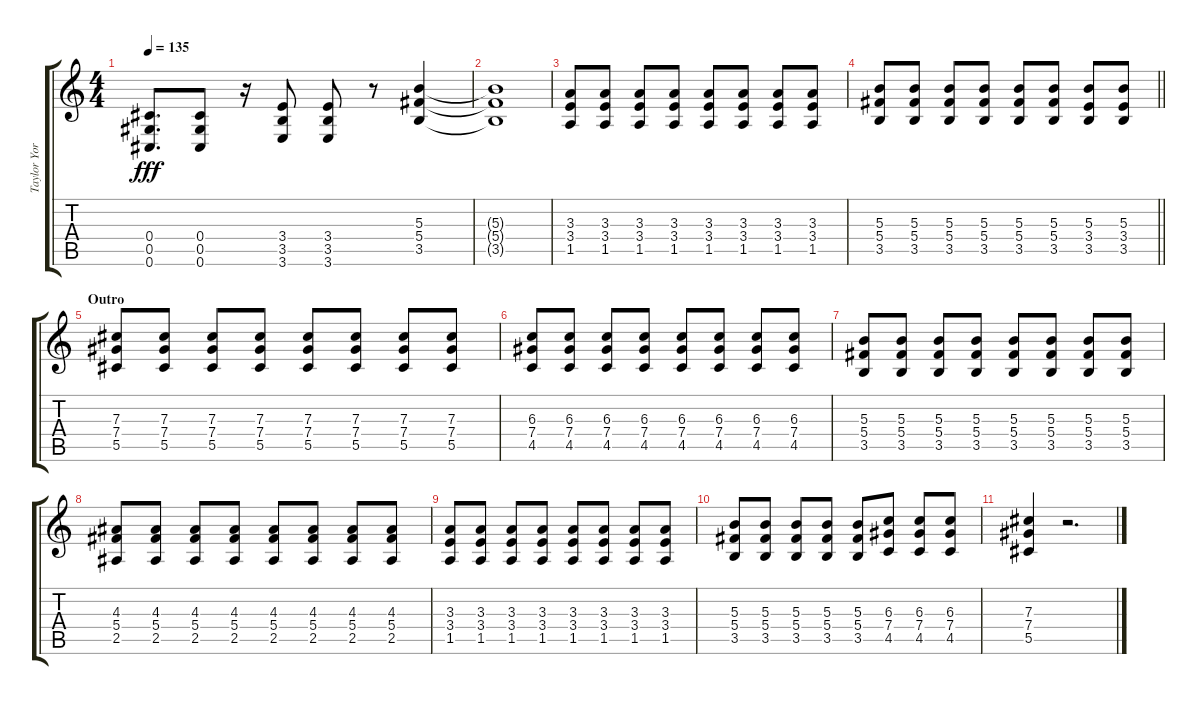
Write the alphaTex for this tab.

\track ("Taylor York (Rhythm Guitar)" "Taylor Yor") {instrument overdrivenguitar}
\staff {score tabs}
\tuning (Eb4 Bb3 Gb3 Db3 Ab2 Db2) {hide}
\ts (4 4)
\tempo 135
\clef g2
\ks c
(0.4 0.5 0.6).8{d dy fff} (0.4 0.5 0.6).8 r.16 (3.4 3.5 3.6).8 (3.4 3.5 3.6).8 r.8 (5.3 5.4 3.5).4 |
(5.3{t} 5.4{t} 3.5{t}).1 |
(3.3 3.4 1.5).8 (3.3 3.4 1.5).8 (3.3 3.4 1.5).8 (3.3 3.4 1.5).8 (3.3 3.4 1.5).8 (3.3 3.4 1.5).8 (3.3 3.4 1.5).8 (3.3 3.4 1.5).8 |
\barLineRight lightlight
(5.3 5.4 3.5).8 (5.3 5.4 3.5).8 (5.3 5.4 3.5).8 (5.3 5.4 3.5).8 (5.3 5.4 3.5).8 (5.3 5.4 3.5).8 (5.3 3.4 3.5).8 (5.3 3.4 3.5).8 |
\section ("" "Outro")
(7.3 7.4 5.5).8 (7.3 7.4 5.5).8 (7.3 7.4 5.5).8 (7.3 7.4 5.5).8 (7.3 7.4 5.5).8 (7.3 7.4 5.5).8 (7.3 7.4 5.5).8 (7.3 7.4 5.5).8 |
(6.3 7.4 4.5).8 (6.3 7.4 4.5).8 (6.3 7.4 4.5).8 (6.3 7.4 4.5).8 (6.3 7.4 4.5).8 (6.3 7.4 4.5).8 (6.3 7.4 4.5).8 (6.3 7.4 4.5).8 |
(5.3 5.4 3.5).8 (5.3 5.4 3.5).8 (5.3 5.4 3.5).8 (5.3 5.4 3.5).8 (5.3 5.4 3.5).8 (5.3 5.4 3.5).8 (5.3 5.4 3.5).8 (5.3 5.4 3.5).8 |
(4.3 5.4 2.5).8 (4.3 5.4 2.5).8 (4.3 5.4 2.5).8 (4.3 5.4 2.5).8 (4.3 5.4 2.5).8 (4.3 5.4 2.5).8 (4.3 5.4 2.5).8 (4.3 5.4 2.5).8 |
(3.3 3.4 1.5).8 (3.3 3.4 1.5).8 (3.3 3.4 1.5).8 (3.3 3.4 1.5).8 (3.3 3.4 1.5).8 (3.3 3.4 1.5).8 (3.3 3.4 1.5).8 (3.3 3.4 1.5).8 |
(5.3 5.4 3.5).8 (5.3 5.4 3.5).8 (5.3 5.4 3.5).8 (5.3 5.4 3.5).8 (5.3 5.4 3.5).8 (6.3 7.4 4.5).8 (6.3 7.4 4.5).8 (6.3 7.4 4.5).8 |
(7.3 7.4 5.5).4 r.2{d}
